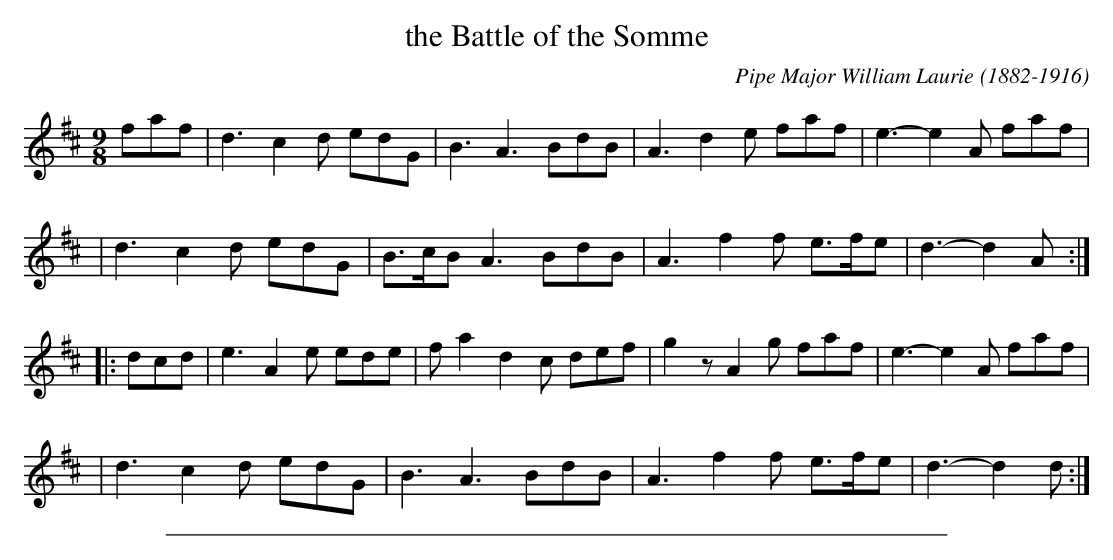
X:1
T: the Battle of the Somme
C: Pipe Major William Laurie (1882-1916)
M: 9/8
L: 1/8
K: D
faf \
| d3 c2d edG | B3   A3  BdB | A3  d2e faf  | e3- e2A faf |
| d3 c2d edG | B>cB A3  BdB | A3  f2f e>fe | d3- d2A :|
|: dcd \
| e3 A2e ede | fa2  d2c def | g2z A2g faf  | e3- e2A faf |
| d3 c2d edG | B3   A3  BdB | A3  f2f e>fe | d3- d2d :|
